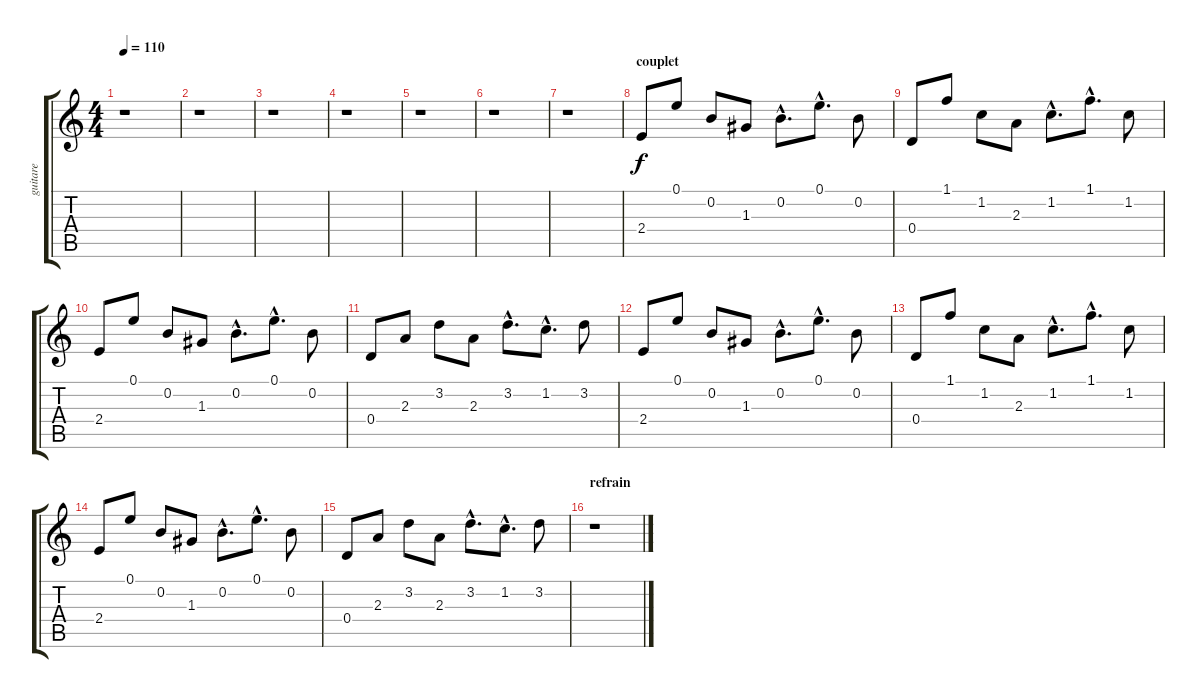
\track ("guitare" "guitare") {instrument acousticguitarsteel}
\staff {score tabs}
\tuning (E4 B3 G3 D3 A2 E2) {hide}
\ts (4 4)
\tempo 110
\clef g2
\ks c
r.1{dy f} |
r.1 |
r.1 |
r.1 |
r.1 |
r.1 |
r.1 |
\section ("" "couplet")
2.4.8 0.1.8 0.2.8 1.3.8 0.2{hac}.8{d} 0.1{hac}.8{d} 0.2.8 |
0.4.8 1.1.8 1.2.8 2.3.8 1.2{hac}.8{d} 1.1{hac}.8{d} 1.2.8 |
2.4.8 0.1.8 0.2.8 1.3.8 0.2{hac}.8{d} 0.1{hac}.8{d} 0.2.8 |
0.4.8 2.3.8 3.2.8 2.3.8 3.2{hac}.8{d} 1.2{hac}.8{d} 3.2.8 |
2.4.8 0.1.8 0.2.8 1.3.8 0.2{hac}.8{d} 0.1{hac}.8{d} 0.2.8 |
0.4.8 1.1.8 1.2.8 2.3.8 1.2{hac}.8{d} 1.1{hac}.8{d} 1.2.8 |
2.4.8 0.1.8 0.2.8 1.3.8 0.2{hac}.8{d} 0.1{hac}.8{d} 0.2.8 |
0.4.8 2.3.8 3.2.8 2.3.8 3.2{hac}.8{d} 1.2{hac}.8{d} 3.2.8 |
\section ("" "refrain")
r.1
